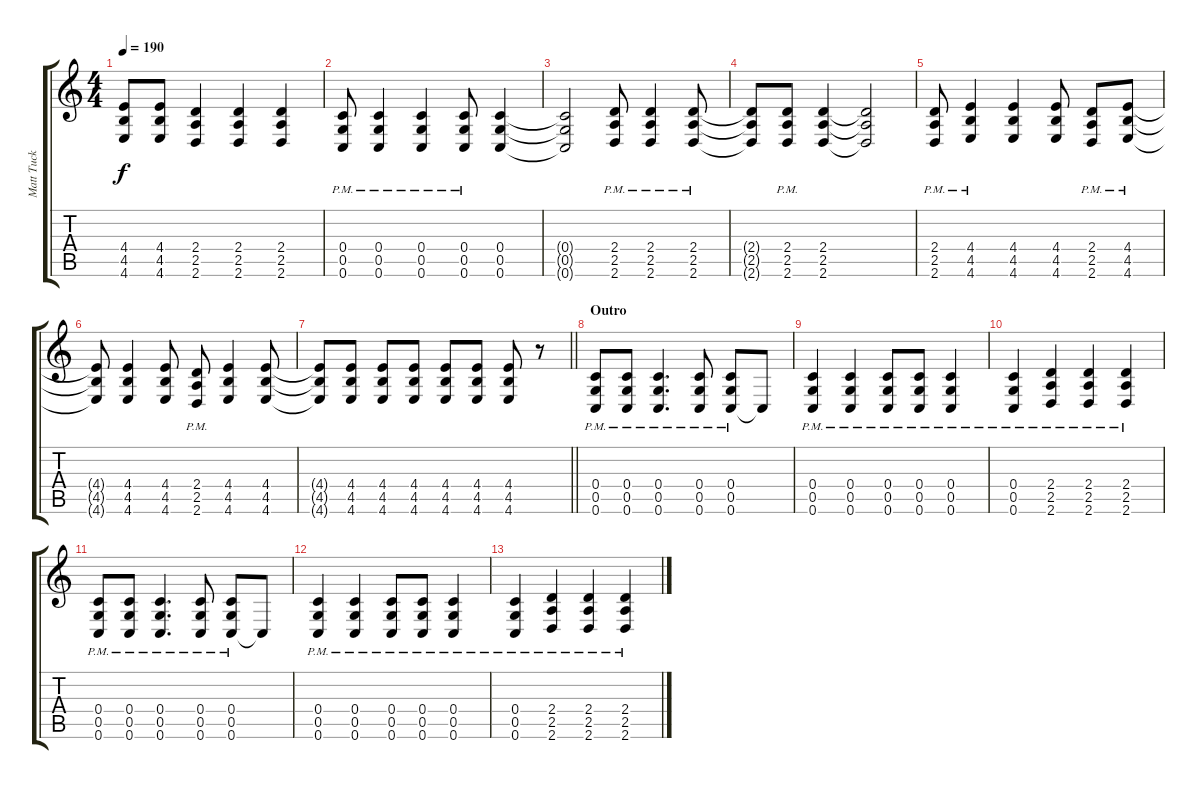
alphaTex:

\track ("Matt Tuck Guitar" "Matt Tuck ") {instrument distortionguitar}
\staff {score tabs}
\tuning (D4 A3 F3 C3 G2 C2) {hide}
\ts (4 4)
\tempo 190
\clef g2
\ks c
(4.4{t} 4.5{t} 4.6{t}).8{dy f} (4.4 4.5 4.6).8 (2.4 2.5 2.6).4 (2.4 2.5 2.6).4 (2.4 2.5 2.6).4 |
(0.4{pm} 0.5{pm} 0.6{pm}).8 (0.4{pm} 0.5{pm} 0.6{pm}).4 (0.4{pm} 0.5{pm} 0.6{pm}).4 (0.4{pm} 0.5{pm} 0.6{pm}).8 (0.4 0.5 0.6).4 |
(0.4{t} 0.5{t} 0.6{t}).2 (2.4{pm} 2.5{pm} 2.6{pm}).8 (2.4{pm} 2.5{pm} 2.6{pm}).4 (2.4{pm} 2.5{pm} 2.6{pm}).8 |
(2.4{t} 2.5{t} 2.6{t}).8 (2.4{pm} 2.5{pm} 2.6{pm}).8 (2.4 2.5 2.6).4 (2.4{t} 2.5{t} 2.6{t}).2 |
(2.4{pm} 2.5{pm} 2.6{pm}).8 (4.4{pm} 4.5{pm} 4.6{pm}).4 (4.4 4.5 4.6).4 (4.4 4.5 4.6).8 (2.4{pm} 2.5{pm} 2.6{pm}).8 (4.4{pm} 4.5{pm} 4.6{pm}).8 |
(4.4{t} 4.5{t} 4.6{t}).8 (4.4 4.5 4.6).4 (4.4 4.5 4.6).8 (2.4{pm} 2.5{pm} 2.6{pm}).8 (4.4 4.5 4.6).4 (4.4 4.5 4.6).8 |
\barLineRight lightlight
(4.4{t} 4.5{t} 4.6{t}).8 (4.4 4.5 4.6).8 (4.4 4.5 4.6).8 (4.4 4.5 4.6).8 (4.4 4.5 4.6).8 (4.4 4.5 4.6).8 (4.4 4.5 4.6).8 r.8 |
\section ("" "Outro")
(0.4{pm} 0.5{pm} 0.6{pm}).8 (0.4{pm} 0.5{pm} 0.6{pm}).8 (0.4{pm} 0.5{pm} 0.6{pm}).4{d} (0.4{pm} 0.5{pm} 0.6{pm}).8 (0.4{pm} 0.5{pm} 0.6{pm}).8 0.6{t}.8 |
(0.4{pm} 0.5{pm} 0.6{pm}).4 (0.4{pm} 0.5{pm} 0.6{pm}).4 (0.4{pm} 0.5{pm} 0.6{pm}).8 (0.4{pm} 0.5{pm} 0.6{pm}).8 (0.4{pm} 0.5{pm} 0.6{pm}).4 |
(0.4{pm} 0.5{pm} 0.6{pm}).4 (2.4{pm} 2.5{pm} 2.6{pm}).4 (2.4{pm} 2.5{pm} 2.6{pm}).4 (2.4{pm} 2.5{pm} 2.6{pm}).4 |
(0.4{pm} 0.5{pm} 0.6{pm}).8 (0.4{pm} 0.5{pm} 0.6{pm}).8 (0.4{pm} 0.5{pm} 0.6{pm}).4{d} (0.4{pm} 0.5{pm} 0.6{pm}).8 (0.4{pm} 0.5{pm} 0.6{pm}).8 0.6{t}.8 |
(0.4{pm} 0.5{pm} 0.6{pm}).4 (0.4{pm} 0.5{pm} 0.6{pm}).4 (0.4{pm} 0.5{pm} 0.6{pm}).8 (0.4{pm} 0.5{pm} 0.6{pm}).8 (0.4{pm} 0.5{pm} 0.6{pm}).4 |
(0.4{pm} 0.5{pm} 0.6{pm}).4 (2.4{pm} 2.5{pm} 2.6{pm}).4 (2.4{pm} 2.5{pm} 2.6{pm}).4 (2.4{pm} 2.5{pm} 2.6{pm}).4
